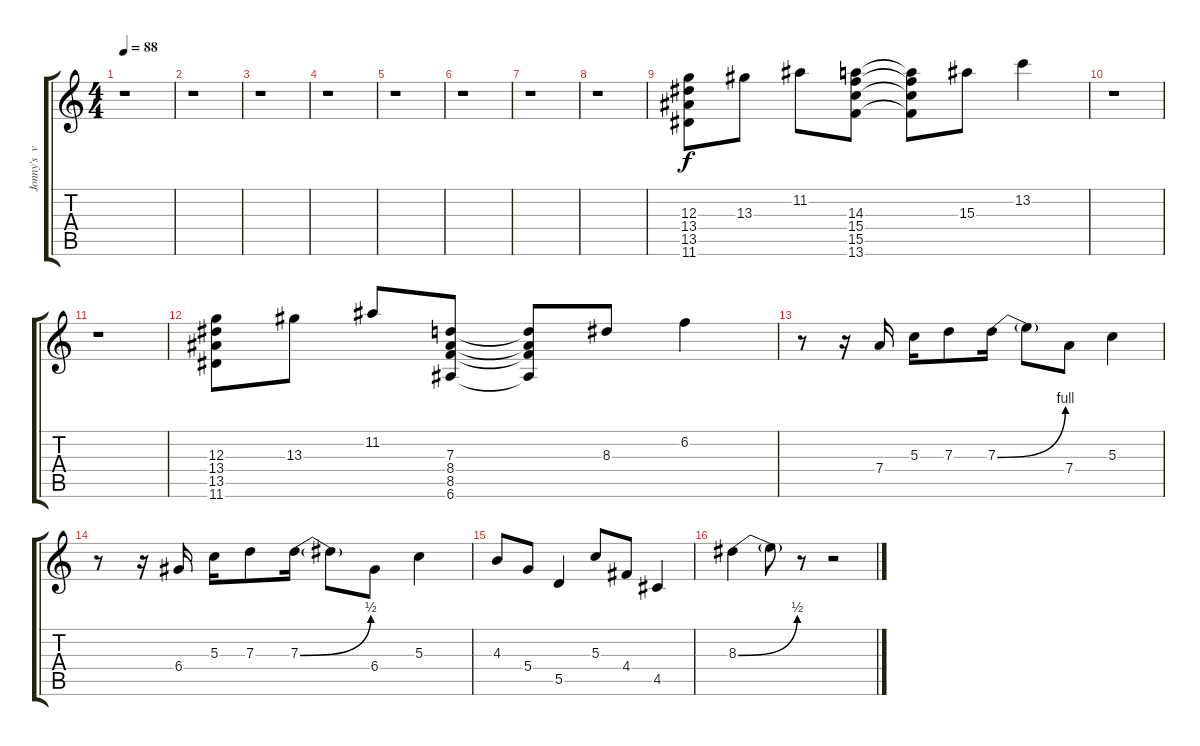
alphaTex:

\track ("Jonny's  versos" "Jonny's  v") {instrument electricguitarjazz}
\staff {score tabs}
\tuning (E4 B3 G3 D3 A2 E2) {hide}
\ts (4 4)
\tempo 88
\clef g2
\ks c
r.1{dy f instrument electricguitarjazz} |
r.1 |
r.1 |
r.1 |
r.1 |
r.1 |
r.1 |
r.1 |
(12.3 13.4 13.5 11.6).8 13.3.8 11.2.8 (14.3 15.4 15.5 13.6).8 (14.3{t} 15.4{t} 15.5{t} 13.6{t}).8 15.3.8 13.2.4 |
r.1 |
r.1 |
(12.3 13.4 13.5 11.6).8 13.3.8 11.2.8 (7.3 8.4 8.5 6.6).8 (7.3{t} 8.4{t} 8.5{t} 6.6{t}).8 8.3.8 6.2.4 |
r.8 r.16 7.4.16 5.3.16 7.3.8 7.3{be (bend 0 0 60 4)}.16 7.3{t}.8 7.4.8 5.3.4 |
r.8 r.16 6.4.16 5.3.16 7.3.8 7.3{be (bend 0 0 60 2)}.16 7.3{t}.8 6.4.8 5.3.4 |
4.3.8 5.4.8 5.5.4 5.3.8 4.4.8 4.5.4 |
8.3{be (bend 0 0 60 2)}.4 8.3{t}.8 r.8 r.2
